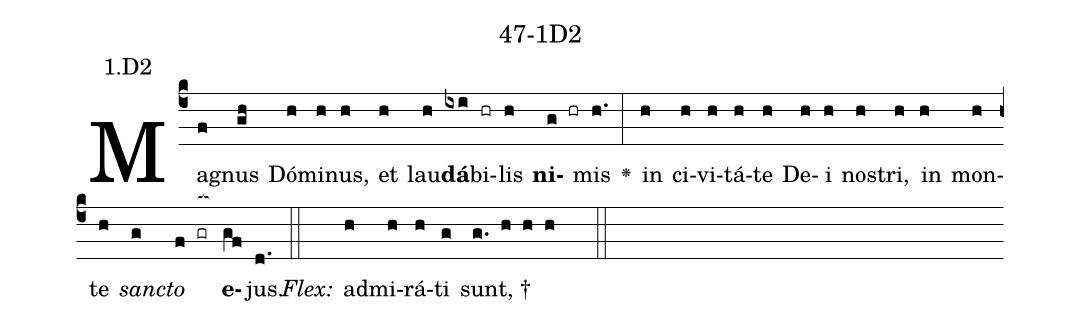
name: 47-1D2;
annotation: 1.D2;
%%
(c4)Ma(f)gnus(gh) Dó(h)mi(h)nus,(h) et(h) lau(h)<b>dá</b>(ixi)bi(hr)lis(h) <b>ni</b>(g hr)mis(h.) <v>\greheightstar</v>(:) in(h) ci(h)vi(h)tá(h)te(h) De(h)i(h) nos(h)tri,(h) in(h) mon(h)te(h) <i>sanc</i>(g)<i>to</i>(f gr[ocb:1{]) <b>e</b>(gf[ocb:0}])jus.(d.) (::)
<i>Flex:</i>()  ad(h)mi(h)rá(h)ti(g) sunt, †(g. h h h  ::)

%E(h) u(h) o(g) u(f) a(gf) e.(d.) (::)
